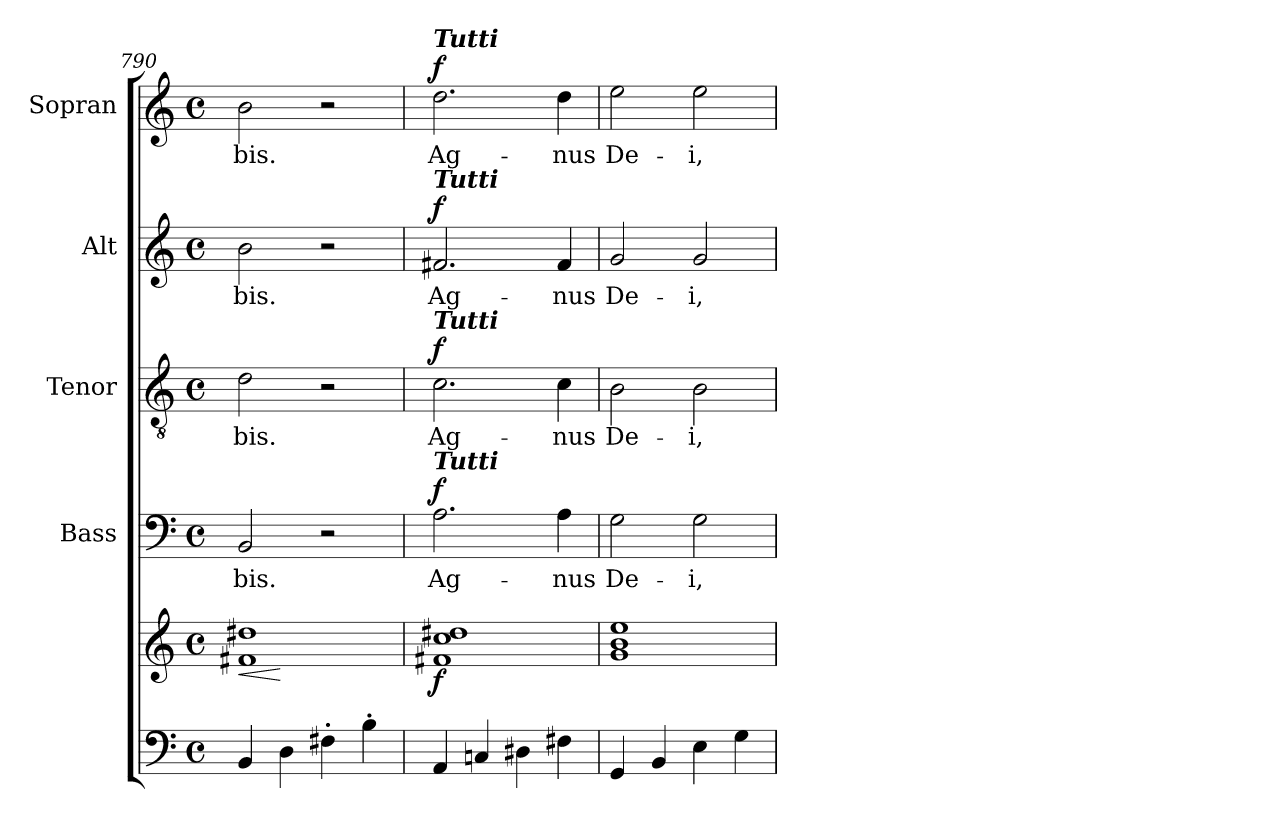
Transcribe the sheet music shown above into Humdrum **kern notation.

**kern	**kern	**dynam	**kern	**text	**dynam	**kern	**text	**dynam	**kern	**text	**dynam	**kern	**text	**dynam
*part5	*part5	*part5	*part4	*part4	*part4	*part3	*part3	*part3	*part2	*part2	*part2	*part1	*part1	*part1
*staff6	*staff5	*staff5/6	*staff4	*staff4	*staff4	*staff3	*staff3	*staff3	*staff2	*staff2	*staff2	*staff1	*staff1	*staff1
*	*	*	*I"Bass	*	*	*I"Tenor	*	*	*I"Alt	*	*	*I"Sopran	*	*
*	*	*	*I'B.	*	*	*I'T.	*	*	*I'A.	*	*	*I'S.	*	*
!!LO:LB:g=z
*clefF4	*clefG2	*	*clefF4	*	*	*clefGv2	*	*	*clefG2	*	*	*clefG2	*	*
*k[]	*k[]	*	*k[]	*	*	*k[]	*	*	*k[]	*	*	*k[]	*	*
*C:	*C:	*	*C:	*	*	*C:	*	*	*C:	*	*	*C:	*	*
*M4/4	*M4/4	*	*M4/4	*	*	*M4/4	*	*	*M4/4	*	*	*M4/4	*	*
*met(c)	*met(c)	*	*met(c)	*	*	*met(c)	*	*	*met(c)	*	*	*met(c)	*	*
=790	=790	=790	=790	=790	=790	=790	=790	=790	=790	=790	=790	=790	=790	=790
!	!	!LO:HP:b	!	!LO:LY:b	!	!	!LO:LY:b	!	!	!LO:LY:b	!	!	!LO:LY:b	!
4BB/	1f#X 1dd#X	<	2BB/	-bis.	.	2d\	-bis.	.	2b\	-bis.	.	2b\	-bis.	.
4D\	.	[	.	.	.	.	.	.	.	.	.	.	.	.
4F#X'>\	.	.	2r	.	.	2r	.	.	2r	.	.	2r	.	.
4B'>\	.	.	.	.	.	.	.	.	.	.	.	.	.	.
=791	=791	=791	=791	=791	=791	=791	=791	=791	=791	=791	=791	=791	=791	=791
!	!	!	!	!	!	!	!	!	!	!	!	!LO:TX:a:Bi:t=Tutti	!	!
!	!	!	!	!	!	!	!	!	!LO:TX:a:Bi:t=Tutti	!	!	!	!	!
!	!	!	!	!	!	!LO:TX:a:Bi:t=Tutti	!	!	!	!	!	!	!	!
!	!	!	!LO:TX:a:Bi:t=Tutti	!	!	!	!	!	!	!	!	!	!	!
!	!	!LO:DY:b	!	!LO:LY:b	!LO:DY:a	!	!LO:LY:b	!LO:DY:a	!	!LO:LY:b	!LO:DY:a	!	!LO:LY:b	!LO:DY:a
4AA/	1f#X 1cc 1dd#X	f	2.A\	Ag-	f	2.c\	Ag-	f	2.f#X/	Ag-	f	2.dd\	Ag-	f
4Cn/	.	.	.	.	.	.	.	.	.	.	.	.	.	.
4D#X\	.	.	.	.	.	.	.	.	.	.	.	.	.	.
!	!	!	!	!LO:LY:b	!	!	!LO:LY:b	!	!	!LO:LY:b	!	!	!LO:LY:b	!
4F#X\	.	.	4A\	-nus	.	4c\	-nus	.	4f#/	-nus	.	4dd\	-nus	.
=792	=792	=792	=792	=792	=792	=792	=792	=792	=792	=792	=792	=792	=792	=792
!	!	!	!	!LO:LY:b	!	!	!LO:LY:b	!	!	!LO:LY:b	!	!	!LO:LY:b	!
4GG/	1g 1b 1ee	.	2G\	De-	.	2B\	De-	.	2g/	De-	.	2ee\	De-	.
4BB/	.	.	.	.	.	.	.	.	.	.	.	.	.	.
!	!	!	!	!LO:LY:b	!	!	!LO:LY:b	!	!	!LO:LY:b	!	!	!LO:LY:b	!
4E\	.	.	2G\	-i,	.	2B\	-i,	.	2g/	-i,	.	2ee\	-i,	.
4G\	.	.	.	.	.	.	.	.	.	.	.	.	.	.
=	=	=	=	=	=	=	=	=	=	=	=	=	=	=
*-	*-	*-	*-	*-	*-	*-	*-	*-	*-	*-	*-	*-	*-	*-
